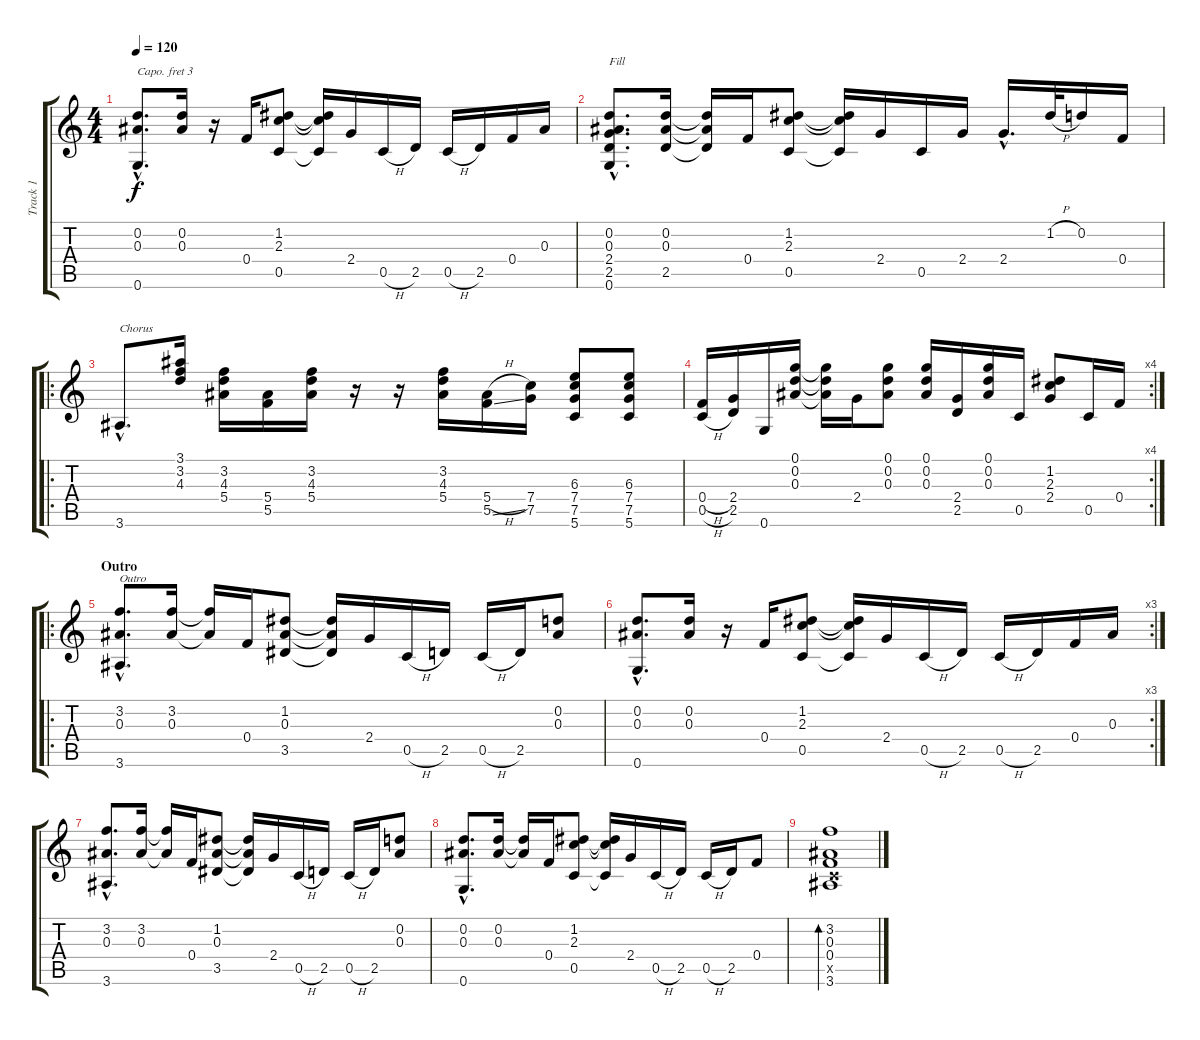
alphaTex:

\track ("Track 1" "Track 1") {instrument acousticguitarsteel}
\staff {score tabs}
\capo 3
\tuning (E4 B3 G3 D3 A2 E2) {hide}
\ts (4 4)
\tempo 120
\clef g2
\ks c
(0.2{hac} 0.3{hac} 0.6{hac}).8{d dy f} (0.2 0.3).16 r.16 0.4.16 (1.2 2.3 0.5).8 (1.2{t} 2.3{t} 0.5{t}).16 2.4.16 0.5{h}.16 2.5.16 0.5{h}.16 2.5.16 0.4.16 0.3.16 |
(0.2{hac} 0.3{hac} 2.4{hac} 2.5{hac} 0.6{hac}).8{d txt "Fill"} (0.2 0.3 2.5).16 (0.2{t} 0.3{t} 2.5{t}).16 0.4.16 (1.2 2.3 0.5).8 (1.2{t} 2.3{t} 0.5{t}).16 2.4.16 0.5.16 2.4.16 2.4{hac}.16{d} 1.2{h}.32 0.2.16 0.4.16 |
\ro
3.6{hac}.8{d txt "Chorus"} (3.1 3.2 4.3).16 (3.2 4.3 5.4).16 (5.4 5.5).16 (3.2 4.3 5.4).16 r.16 r.16 (3.2 4.3 5.4).16 (5.4{h} 5.5{ss}).16 (7.4 7.5).16 (6.3 7.4 7.5 5.6).8 (6.3 7.4 7.5 5.6).8 |
\rc 4
(0.4{h} 0.5{h}).16 (2.4 2.5).16 0.6.16 (0.1 0.2 0.3).16 (0.1{t} 0.2{t} 0.3{t}).16 2.4.16 (0.1 0.2 0.3).8 (0.1 0.2 0.3).16 (2.4 2.5).16 (0.1 0.2 0.3).16 0.5.16 (1.2 2.3 2.4).8 0.5.16 0.4.16 |
\ro
\section ("" "Outro")
(3.2{hac} 0.3{hac} 3.6{hac}).8{d txt "Outro"} (3.2 0.3).16 (3.2{t} 0.3{t}).16 0.4.16 (1.2 0.3 3.5).8 (1.2{t} 0.3{t} 3.5{t}).16 2.4.16 0.5{h}.16 2.5.16 0.5{h}.16 2.5.16 (0.2 0.3).8 |
\rc 3
(0.2{hac} 0.3{hac} 0.6{hac}).8{d} (0.2 0.3).16 r.16 0.4.16 (1.2 2.3 0.5).8 (1.2{t} 2.3{t} 0.5{t}).16 2.4.16 0.5{h}.16 2.5.16 0.5{h}.16 2.5.16 0.4.16 0.3.16 |
(3.2{hac} 0.3{hac} 3.6{hac}).8{d} (3.2 0.3).16 (3.2{t} 0.3{t}).16 0.4.16 (1.2 0.3 3.5).8 (1.2{t} 0.3{t} 3.5{t}).16 2.4.16 0.5{h}.16 2.5.16 0.5{h}.16 2.5.16 (0.2 0.3).8 |
(0.2{hac} 0.3{hac} 0.6{hac}).8{d} (0.2 0.3).16 (0.2{t} 0.3{t}).16 0.4.16 (1.2 2.3 0.5).8 (1.2{t} 2.3{t} 0.5{t}).16 2.4.16 0.5{h}.16 2.5.16 0.5{h}.16 2.5.16 0.4.8 |
(3.2 0.3 0.4 0.5{x} 3.6).1{bd 60}
